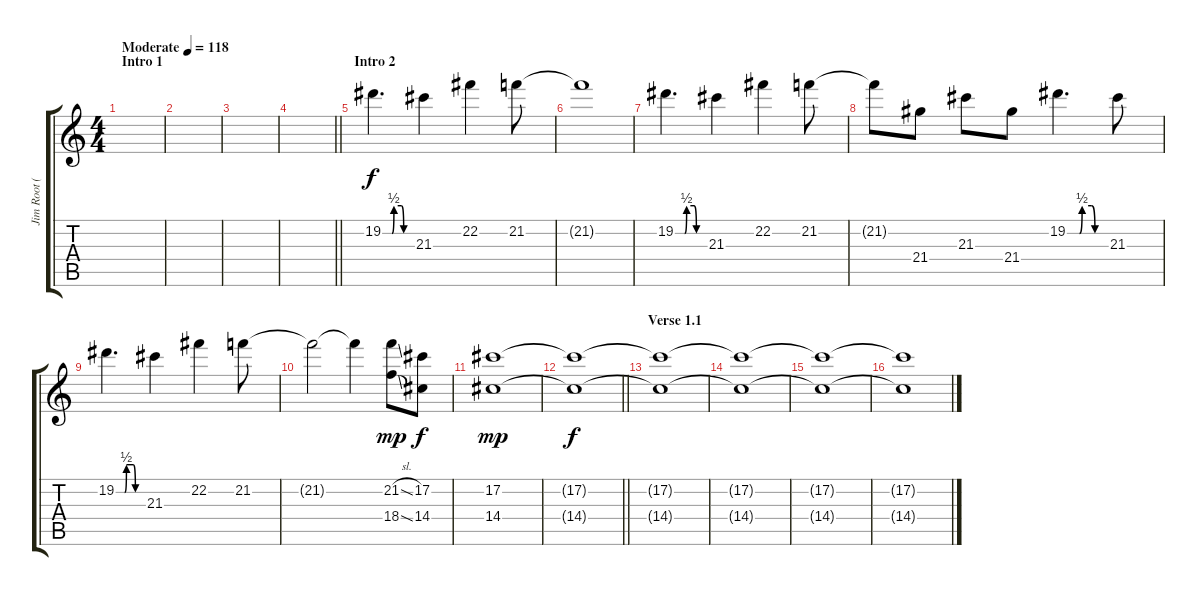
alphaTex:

\track ("Jim Root (Solo)" "Jim Root (") {instrument overdrivenguitar}
\staff {score tabs}
\tuning (Db4 Ab3 E3 B2 Gb2 Db2) {hide}
\ts (4 4)
\section ("" "Intro 1")
\tempo (118 "Moderate")
\clef g2
\ks c
|
|
|
\barLineRight lightlight
|
\section ("" "Intro 2")
19.2{be (custom 0 0 19 0 23 2 38 2 43 0 60 0)}.4{d volume 13 instrument overdrivenguitar} 21.3.4 22.2.4 21.2.8 |
21.2{t}.1 |
19.2{be (custom 0 0 19 0 23 2 38 2 43 0 60 0)}.4{d} 21.3.4 22.2.4 21.2.8 |
21.2{t}.8 21.4.8 21.3.8 21.4.8 19.2{be (custom 0 0 19 0 23 2 38 2 43 0 60 0)}.4{d} 21.3.8 |
19.2{be (custom 0 0 19 0 23 2 38 2 43 0 60 0)}.4{d} 21.3.4 22.2.4 21.2.8 |
21.2{t}.2 21.2{t}.4 (21.2{sl} 18.4{sl}).8{dy mp} (17.2 14.4).8{dy f} |
(17.2 14.4).1{dy mp} |
\barLineRight lightlight
(17.2{t} 14.4{t}).1{dy f} |
\section ("" "Verse 1.1")
(17.2{t} 14.4{t}).1 |
(17.2{t} 14.4{t}).1{volume 0} |
(17.2{t} 14.4{t}).1 |
(17.2{t} 14.4{t}).1
